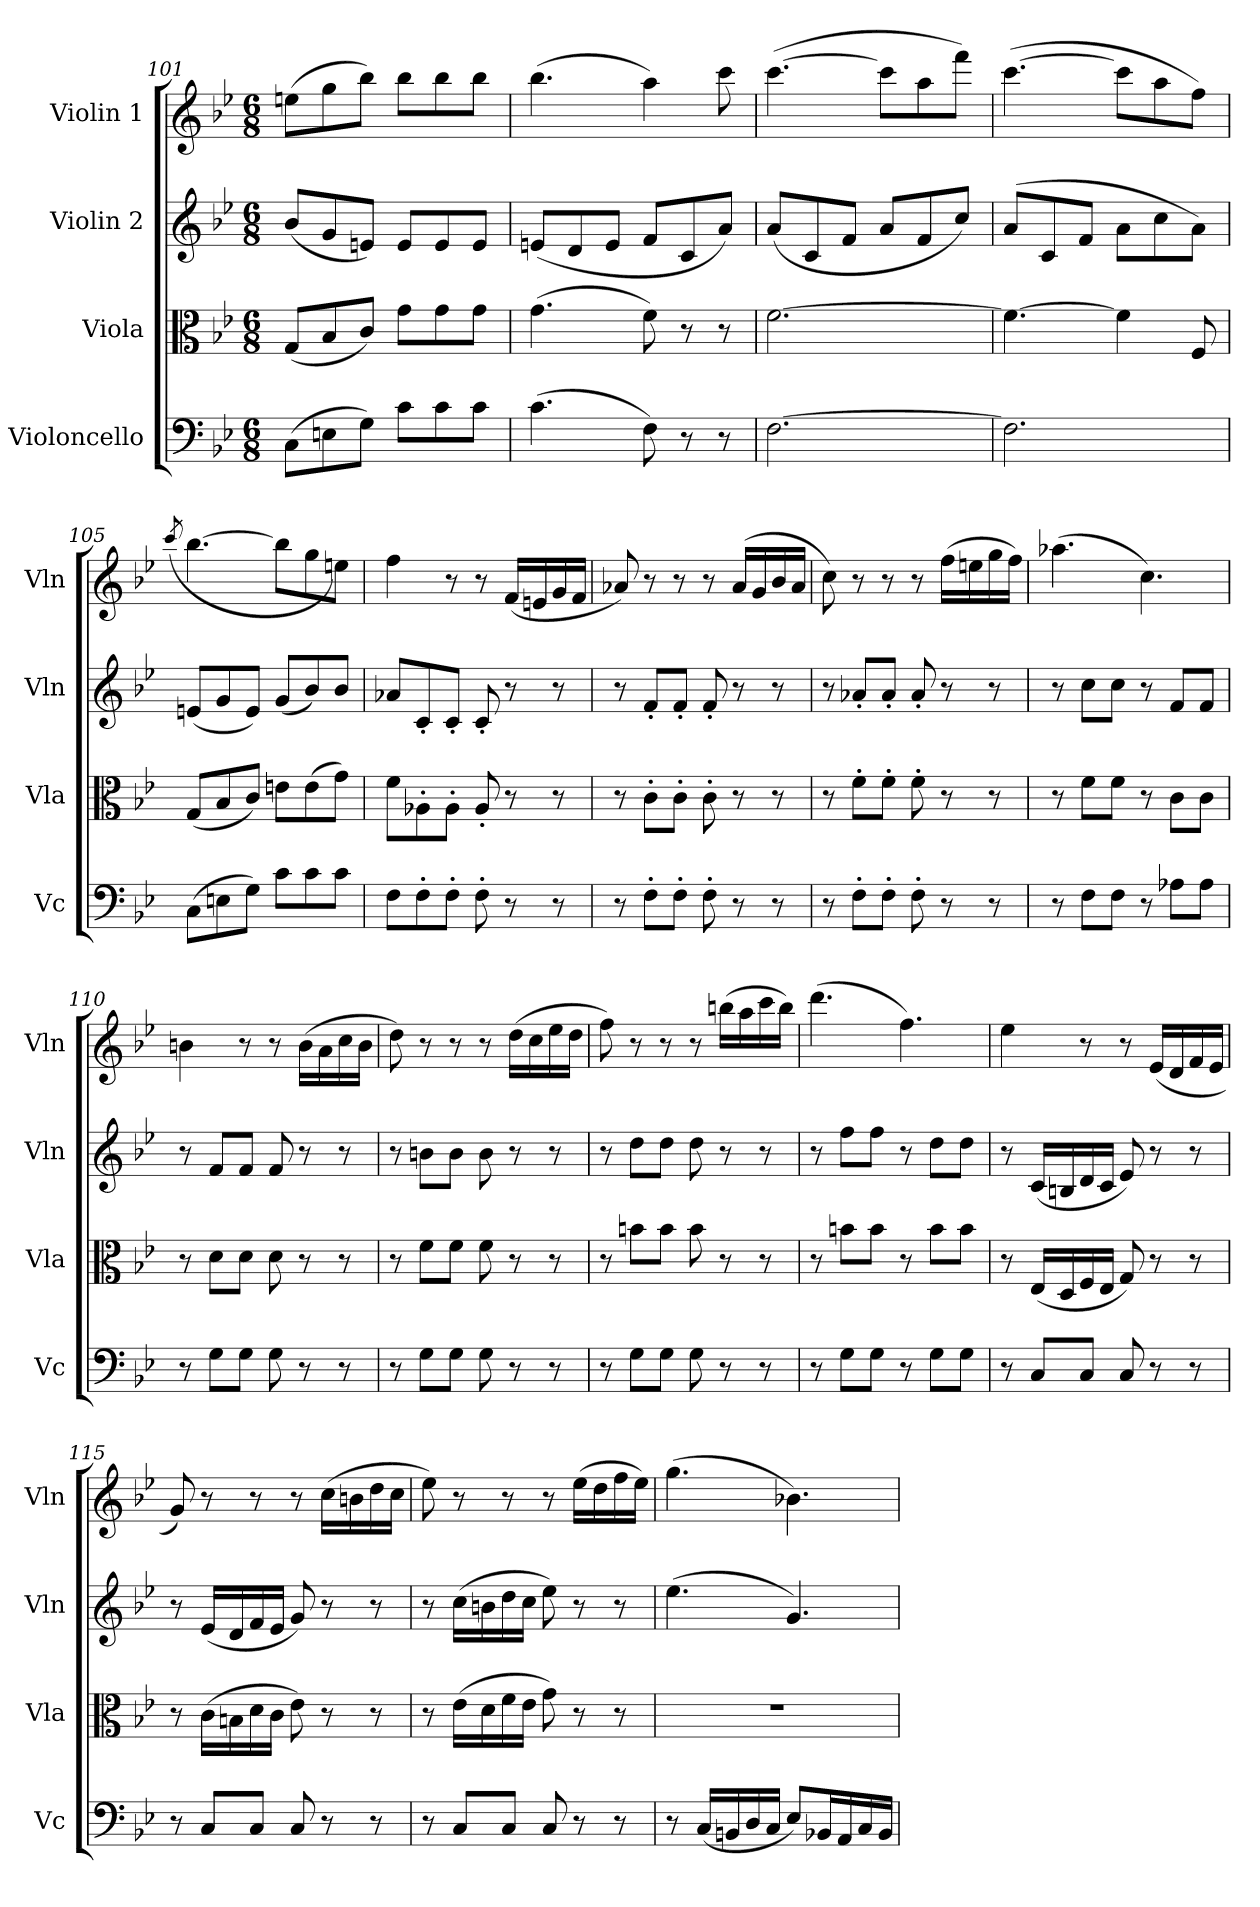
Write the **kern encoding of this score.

**kern	**kern	**kern	**kern
*part4	*part3	*part2	*part1
*staff4	*staff3	*staff2	*staff1
*I"Violoncello	*I"Viola	*I"Violin 2	*I"Violin 1
*I'Vc	*I'Vla	*I'Vln	*I'Vln
*clefF4	*clefC3	*clefG2	*clefG2
*k[b-e-]	*k[b-e-]	*k[b-e-]	*k[b-e-]
*M6/8	*M6/8	*M6/8	*M6/8
=101	=101	=101	=101
(8C\L	(8G/L	(8b-/L	(8een\L
8En\	8B-/	8g/	8gg\
8G\J)	8c/J)	8en/J)	8bb-\J)
8c\L	8g\L	8e/L	8bb-\L
8c\	8g\	8e/	8bb-\
8c\J	8g\J	8e/J	8bb-\J
=102	=102	=102	=102
(4.c\	(4.g\	(8en/L	(4.bb-\
.	.	8d/	.
.	.	8e/J	.
8F\)	8f\)	8f/L	4aa\)
8r	8r	8c/	.
8r	8r	8a/J)	8ccc\
=103	=103	=103	=103
[2.F\	[2.f\	(8a/L	([4.ccc\
.	.	8c/	.
.	.	8f/J	.
.	.	8a/L	8ccc\L]
.	.	8f/	8aa\
.	.	8cc/J)	8fff\J)
!!LO:LB:g=z
=104	=104	=104	=104
2.F\]	4.f\_	(8a/L	([4.ccc\
.	.	8c/	.
.	.	8f/J	.
.	4f\]	8a\L	8ccc\L]
.	.	8cc\	8aa\
.	8F/	8a\J)	8ff\J)
=105	=105	=105	=105
.	.	.	(>8qccc/
(8C\L	(8G/L	(8en/L	[4.bb-\
8En\	8B-/	8g/	.
8G\J)	8c/J)	8e/J)	.
8c\L	8en\L	(8g/L	8bb-\L]
8c\	(8e\	8b-/)	8gg\
8c\J	8g\J)	8b-/J	8een\J)
!!LO:LB:g=z
=106	=106	=106	=106
8F\L	8f\L	8a-X/L	4ff\
8F'\	8A-X'\	8c'/	.
8F'\J	8A-'\J	8c'/J	8r
8F'\	8A-'/	8c'/	8r
8r	8r	8r	(16f/LL
.	.	.	16en/
8r	8r	8r	16g/
.	.	.	16f/JJ
=107	=107	=107	=107
8r	8r	8r	8a-X/)
8F'\L	8c'\L	8f'/L	8r
8F'\J	8c'\J	8f'/J	8r
8F'\	8c'\	8f'/	8r
8r	8r	8r	(16a-/LL
.	.	.	16g/
8r	8r	8r	16b-/
.	.	.	16a-/JJ
=108	=108	=108	=108
8r	8r	8r	8cc\)
8F'\L	8f'\L	8a-X'/L	8r
8F'\J	8f'\J	8a-'/J	8r
8F'\	8f'\	8a-'/	8r
8r	8r	8r	(16ff\LL
.	.	.	16een\
8r	8r	8r	16gg\
.	.	.	16ff\JJ)
=109	=109	=109	=109
8r	8r	8r	(4.aa-X\
8F\L	8f\L	8cc\L	.
8F\J	8f\J	8cc\J	.
8r	8r	8r	4.cc\)
8A-X\L	8c\L	8f/L	.
8A-\J	8c\J	8f/J	.
=110	=110	=110	=110
8r	8r	8r	4bn\
8G\L	8d\L	8f/L	.
8G\J	8d\J	8f/J	8r
8G\	8d\	8f/	8r
8r	8r	8r	(16b\LL
.	.	.	16a\
8r	8r	8r	16cc\
.	.	.	16b\JJ
=111	=111	=111	=111
8r	8r	8r	8dd\)
8G\L	8f\L	8bn\L	8r
8G\J	8f\J	8b\J	8r
8G\	8f\	8b\	8r
8r	8r	8r	(16dd\LL
.	.	.	16cc\
8r	8r	8r	16ee-\
.	.	.	16dd\JJ
!!LO:LB:g=z
=112	=112	=112	=112
8r	8r	8r	8ff\)
8G\L	8bn\L	8dd\L	8r
8G\J	8b\J	8dd\J	8r
8G\	8b\	8dd\	8r
8r	8r	8r	(16bbn\LL
.	.	.	16aa\
8r	8r	8r	16ccc\
.	.	.	16bb\JJ)
=113	=113	=113	=113
8r	8r	8r	(4.ddd\
8G\L	8bn\L	8ff\L	.
8G\J	8b\J	8ff\J	.
8r	8r	8r	4.ff\)
8G\L	8b\L	8dd\L	.
8G\J	8b\J	8dd\J	.
!!LO:LB:g=z
=114	=114	=114	=114
8r	8r	8r	4ee-\
8C/L	(16E-/LL	(16c/LL	.
.	16D/	16Bn/	.
8C/J	16F/	16d/	8r
.	16E-/JJ	16c/JJ	.
8C/	8G/)	8e-/)	8r
8r	8r	8r	(16e-/LL
.	.	.	16d/
8r	8r	8r	16f/
.	.	.	16e-/JJ
=115	=115	=115	=115
8r	8r	8r	8g/)
8C/L	(16c\LL	(16e-/LL	8r
.	16Bn\	16d/	.
8C/J	16d\	16f/	8r
.	16c\JJ	16e-/JJ	.
8C/	8e-\)	8g/)	8r
8r	8r	8r	(16cc\LL
.	.	.	16bn\
8r	8r	8r	16dd\
.	.	.	16cc\JJ
=116	=116	=116	=116
8r	8r	8r	8ee-\)
8C/L	(16e-\LL	(16cc\LL	8r
.	16d\	16bn\	.
8C/J	16f\	16dd\	8r
.	16e-\JJ	16cc\JJ	.
8C/	8g\)	8ee-\)	8r
8r	8r	8r	(16ee-\LL
.	.	.	16dd\
8r	8r	8r	16ff\
.	.	.	16ee-\JJ)
=117	=117	=117	=117
8r	2.r	(4.ee-\	(4.gg\
(16C/LL	.	.	.
16BBn/	.	.	.
16D/	.	.	.
16C/JJ	.	.	.
8E-/L)	.	4.g/)	4.b-X\)
16BB-X/L	.	.	.
16AA/	.	.	.
16C/	.	.	.
16BB-/JJ	.	.	.
=	=	=	=
*-	*-	*-	*-
